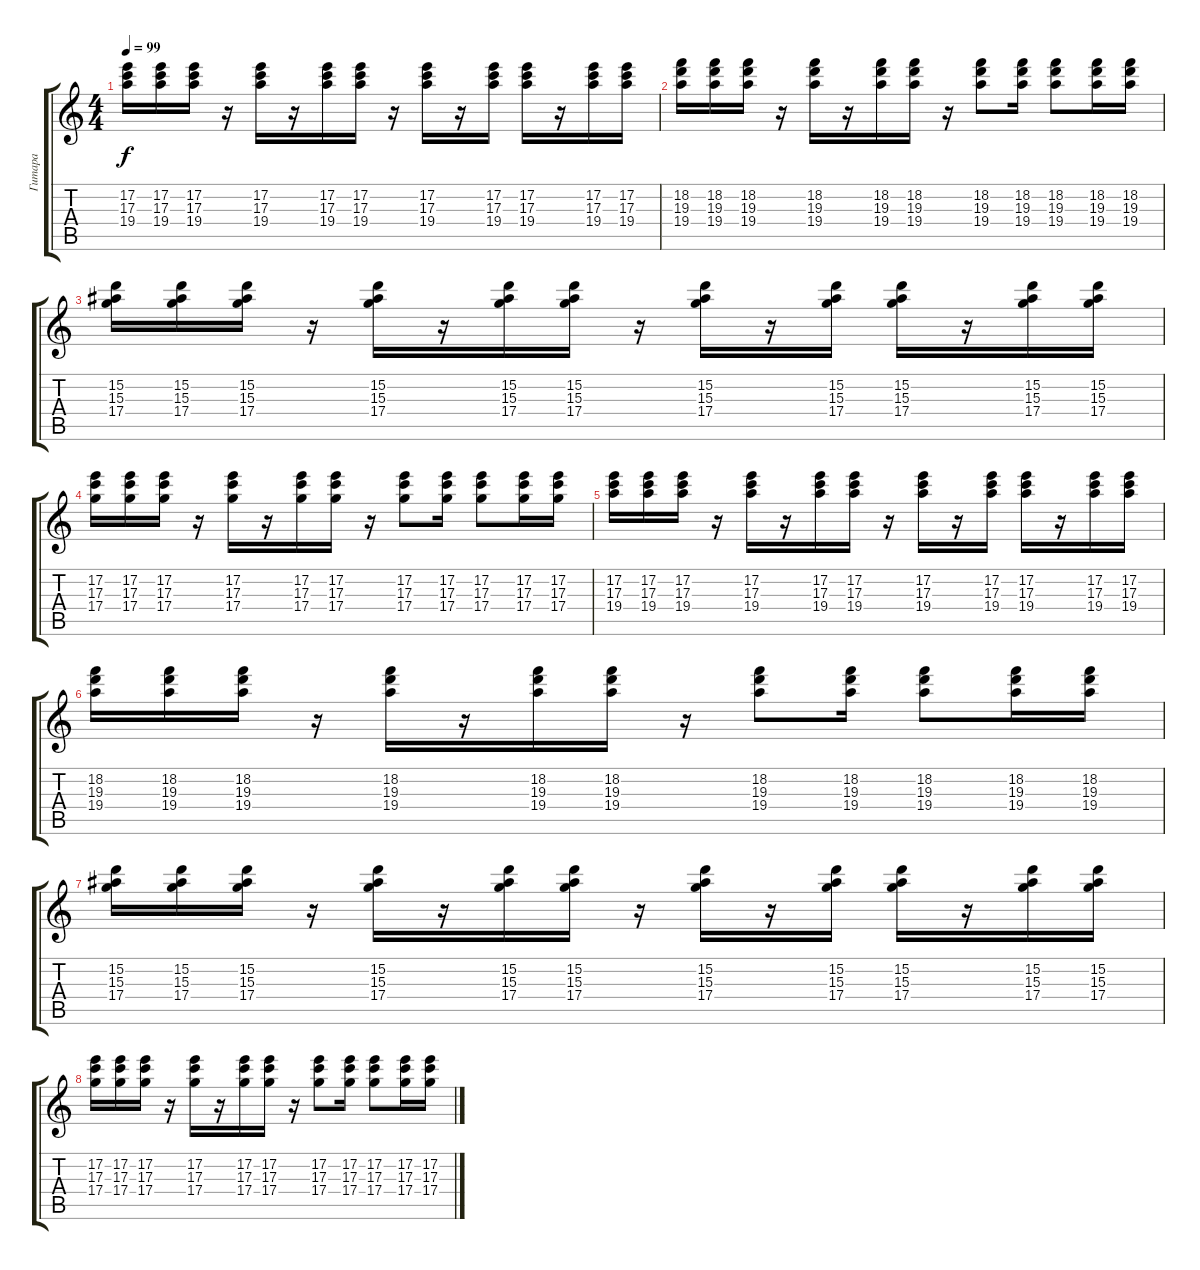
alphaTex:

\track ("Гитара" "Гитара") {instrument electricguitarclean}
\staff {score tabs}
\tuning (E4 B3 G3 D3 A2 E2) {hide}
\ts (4 4)
\tempo 99
\clef g2
\ks c
(17.2 17.3 19.4).16{dy f} (17.2 17.3 19.4).16 (17.2 17.3 19.4).16 r.16 (17.2 17.3 19.4).16 r.16 (17.2 17.3 19.4).16 (17.2 17.3 19.4).16 r.16 (17.2 17.3 19.4).16 r.16 (17.2 17.3 19.4).16 (17.2 17.3 19.4).16 r.16 (17.2 17.3 19.4).16 (17.2 17.3 19.4).16 |
(18.2 19.3 19.4).16 (18.2 19.3 19.4).16 (18.2 19.3 19.4).16 r.16 (18.2 19.3 19.4).16 r.16 (18.2 19.3 19.4).16 (18.2 19.3 19.4).16 r.16 (18.2 19.3 19.4).8 (18.2 19.3 19.4).16 (18.2 19.3 19.4).8 (18.2 19.3 19.4).16 (18.2 19.3 19.4).16 |
(15.2 15.3 17.4).16 (15.2 15.3 17.4).16 (15.2 15.3 17.4).16 r.16 (15.2 15.3 17.4).16 r.16 (15.2 15.3 17.4).16 (15.2 15.3 17.4).16 r.16 (15.2 15.3 17.4).16 r.16 (15.2 15.3 17.4).16 (15.2 15.3 17.4).16 r.16 (15.2 15.3 17.4).16 (15.2 15.3 17.4).16 |
(17.2 17.3 17.4).16 (17.2 17.3 17.4).16 (17.2 17.3 17.4).16 r.16 (17.2 17.3 17.4).16 r.16 (17.2 17.3 17.4).16 (17.2 17.3 17.4).16 r.16 (17.2 17.3 17.4).8 (17.2 17.3 17.4).16 (17.2 17.3 17.4).8 (17.2 17.3 17.4).16 (17.2 17.3 17.4).16 |
(17.2 17.3 19.4).16 (17.2 17.3 19.4).16 (17.2 17.3 19.4).16 r.16 (17.2 17.3 19.4).16 r.16 (17.2 17.3 19.4).16 (17.2 17.3 19.4).16 r.16 (17.2 17.3 19.4).16 r.16 (17.2 17.3 19.4).16 (17.2 17.3 19.4).16 r.16 (17.2 17.3 19.4).16 (17.2 17.3 19.4).16 |
(18.2 19.3 19.4).16 (18.2 19.3 19.4).16 (18.2 19.3 19.4).16 r.16 (18.2 19.3 19.4).16 r.16 (18.2 19.3 19.4).16 (18.2 19.3 19.4).16 r.16 (18.2 19.3 19.4).8 (18.2 19.3 19.4).16 (18.2 19.3 19.4).8 (18.2 19.3 19.4).16 (18.2 19.3 19.4).16 |
(15.2 15.3 17.4).16 (15.2 15.3 17.4).16 (15.2 15.3 17.4).16 r.16 (15.2 15.3 17.4).16 r.16 (15.2 15.3 17.4).16 (15.2 15.3 17.4).16 r.16 (15.2 15.3 17.4).16 r.16 (15.2 15.3 17.4).16 (15.2 15.3 17.4).16 r.16 (15.2 15.3 17.4).16 (15.2 15.3 17.4).16 |
(17.2 17.3 17.4).16 (17.2 17.3 17.4).16 (17.2 17.3 17.4).16 r.16 (17.2 17.3 17.4).16 r.16 (17.2 17.3 17.4).16 (17.2 17.3 17.4).16 r.16 (17.2 17.3 17.4).8 (17.2 17.3 17.4).16 (17.2 17.3 17.4).8 (17.2 17.3 17.4).16 (17.2 17.3 17.4).16
